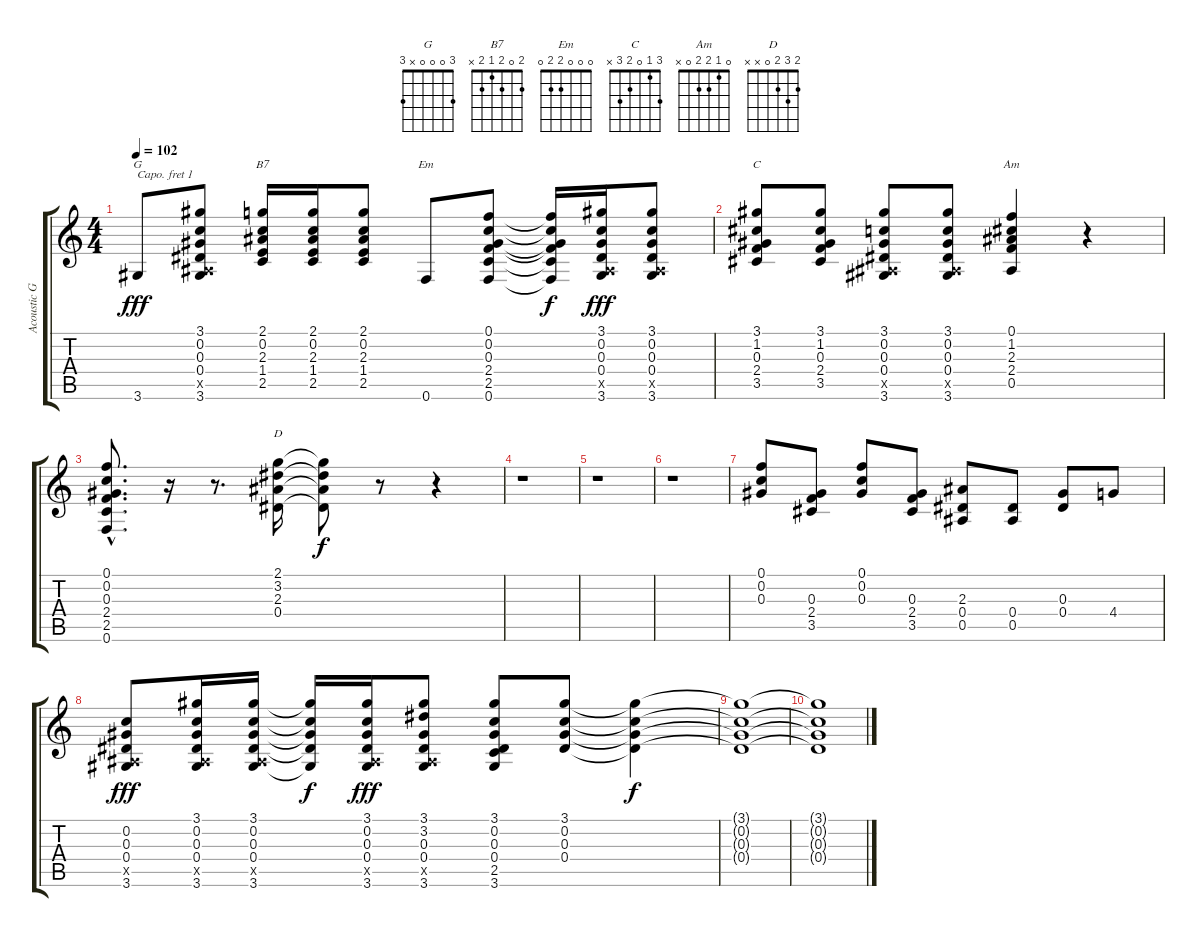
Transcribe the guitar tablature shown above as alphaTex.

\track ("Acoustic Guitar 2" "Acoustic G") {instrument acousticguitarsteel}
\staff {score tabs}
\capo 1
\tuning (E4 B3 G3 D3 A2 E2) {hide}
\chord ("G" 3 0 0 0 x 3)
\chord ("B7" 2 0 2 1 2 x)
\chord ("Em" 0 0 0 2 2 0)
\chord ("C" 3 1 0 2 3 x)
\chord ("Am" 0 1 2 2 0 x)
\chord ("D" 2 3 2 0 x x)
\ts (4 4)
\tempo 102
\clef g2
\ks c
3.6.8{ch "G" dy fff} (3.1 0.2 0.3 0.4 0.5{x} 3.6).8 (2.1 0.2 2.3 1.4 2.5).16{ch "B7"} (2.1 0.2 2.3 1.4 2.5).16 (2.1 0.2 2.3 1.4 2.5).8 0.6.8{ch "Em"} (0.1 0.2 0.3 2.4 2.5 0.6).8 (0.1{t} 0.2{t} 0.3{t} 2.4{t} 2.5{t} 0.6{t}).16{dy f} (3.1 0.2 0.3 0.4 0.5{x} 3.6).16{dy fff} (3.1 0.2 0.3 0.4 0.5{x} 3.6).8 |
(3.1 1.2 0.3 2.4 3.5).8{ch "C"} (3.1 1.2 0.3 2.4 3.5).8 (3.1 0.2 0.3 0.4 0.5{x} 3.6).8 (3.1 0.2 0.3 0.4 0.5{x} 3.6).8 (0.1 1.2 2.3 2.4 0.5).4{ch "Am"} r.4 |
(0.1{hac} 0.2{hac} 0.3{hac} 2.4{hac} 2.5{hac} 0.6{hac}).8{d} r.16 r.8{d} (2.1 3.2 2.3 0.4).16{ch "D"} (2.1{t} 3.2{t} 2.3{t} 0.4{t}).8{dy f} r.8 r.4 |
r.1 |
r.1 |
r.1 |
(0.1 0.2 0.3).8 (0.3 2.4 3.5).8 (0.1 0.2 0.3).8 (0.3 2.4 3.5).8 (2.3 0.4 0.5).8 (0.4 0.5).8 (0.3 0.4).8 4.4.8 |
(0.2 0.3 0.4 0.5{x} 3.6).8{dy fff} (3.1 0.2 0.3 0.4 0.5{x} 3.6).16 (3.1 0.2 0.3 0.4 0.5{x} 3.6).16 (3.1{t} 0.2{t} 0.3{t} 0.4{t} 3.6{t}).16{dy f} (3.1 0.2 0.3 0.4 0.5{x} 3.6).16{dy fff} (3.1 3.2 0.3 0.4 0.5{x} 3.6).8 (3.1 0.2 0.3 0.4 2.5 3.6).8 (3.1 0.2 0.3 0.4).8{volume 0} (3.1{t} 0.2{t} 0.3{t} 0.4{t}).4{dy f} |
(3.1{t} 0.2{t} 0.3{t} 0.4{t}).1 |
(3.1{t} 0.2{t} 0.3{t} 0.4{t}).1
